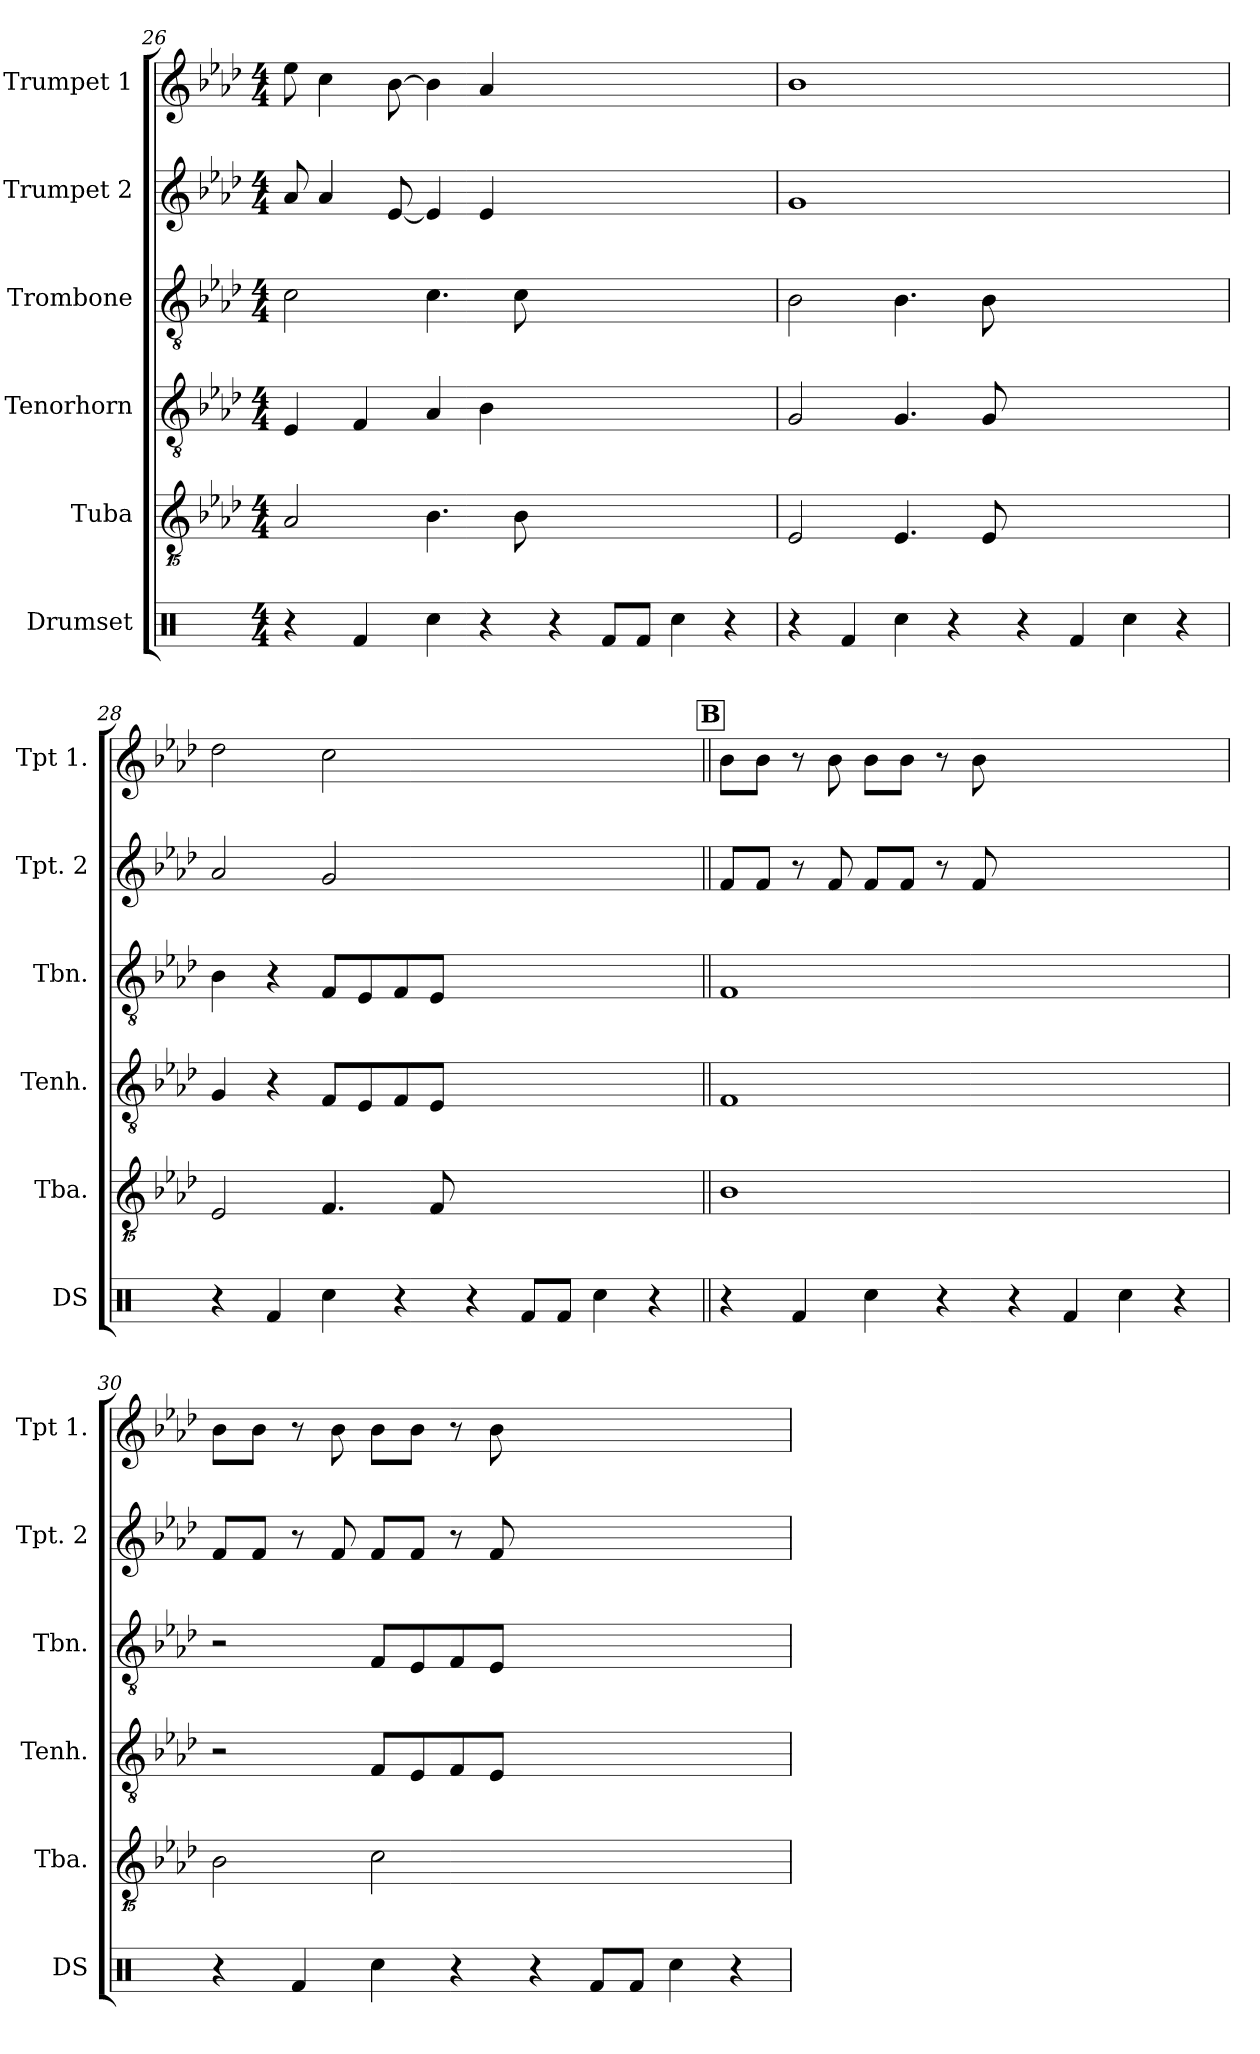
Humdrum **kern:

**kern	**kern	**kern	**kern	**kern	**kern
*part6	*part5	*part4	*part3	*part2	*part1
*staff6	*staff5	*staff4	*staff3	*staff2	*staff1
*I"Drumset	*I"Tuba	*I"Tenorhorn	*I"Trombone	*I"Trumpet 2	*I"Trumpet 1
*I'DS	*I'Tba.	*I'Tenh.	*I'Tbn.	*I'Tpt. 2	*I'Tpt 1.
*clefX	*clefGvv2	*clefGv2	*clefGv2	*clefG2	*clefG2
*k[]	*k[b-e-a-d-]	*k[b-e-a-d-]	*k[b-e-a-d-]	*k[b-e-a-d-]	*k[b-e-a-d-]
*M4/4	*M4/4	*M4/4	*M4/4	*M4/4	*M4/4
=26	=26	=26	=26	=26	=26
4r	2AA-	4E-	2c	8a-	8ee-
.	.	.	.	4a-	4cc
4Rf	.	4F	.	.	.
.	.	.	.	[8e-	[8b-
4Rcc	4.BB-	4A-	4.c	4e-]	4b-]
4r	.	4B-	.	4e-	4a-
.	8BB-	.	8c	.	.
4r	1ryy	1ryy	1ryy	1ryy	1ryy
8RfL	.	.	.	.	.
8RfJ	.	.	.	.	.
4Rcc	.	.	.	.	.
4r	.	.	.	.	.
=27	=27	=27	=27	=27	=27
4r	2EE-	2G	2B-	1g	1b-
4Rf	.	.	.	.	.
4Rcc	4.EE-	4.G	4.B-	.	.
4r	.	.	.	.	.
.	8EE-	8G	8B-	.	.
4r	1ryy	1ryy	1ryy	1ryy	1ryy
4Rf	.	.	.	.	.
4Rcc	.	.	.	.	.
4r	.	.	.	.	.
=28	=28	=28	=28	=28	=28
4r	2EE-	4G	4B-	2a-	2dd-
4Rf	.	4r	4r	.	.
4Rcc	4.FF	8FL	8FL	2g	2cc
.	.	8E-	8E-	.	.
4r	.	8F	8F	.	.
.	8FF	8E-J	8E-J	.	.
4r	1ryy	1ryy	1ryy	1ryy	1ryy
8RfL	.	.	.	.	.
8RfJ	.	.	.	.	.
4Rcc	.	.	.	.	.
4r	.	.	.	.	.
!!LO:REH:place=s1:a:B:fs=14:t=B
=29||	=29||	=29||	=29||	=29||	=29||
4r	1BB-	1F	1F	8fL	8b-L
.	.	.	.	8fJ	8b-J
4Rf	.	.	.	8r	8r
.	.	.	.	8f	8b-
4Rcc	.	.	.	8fL	8b-L
.	.	.	.	8fJ	8b-J
4r	.	.	.	8r	8r
.	.	.	.	8f	8b-
4r	1ryy	1ryy	1ryy	1ryy	1ryy
4Rf	.	.	.	.	.
4Rcc	.	.	.	.	.
4r	.	.	.	.	.
=30	=30	=30	=30	=30	=30
4r	2BB-	2r	2r	8fL	8b-L
.	.	.	.	8fJ	8b-J
4Rf	.	.	.	8r	8r
.	.	.	.	8f	8b-
4Rcc	2C	8FL	8FL	8fL	8b-L
.	.	8E-	8E-	8fJ	8b-J
4r	.	8F	8F	8r	8r
.	.	8E-J	8E-J	8f	8b-
4r	1ryy	1ryy	1ryy	1ryy	1ryy
8RfL	.	.	.	.	.
8RfJ	.	.	.	.	.
4Rcc	.	.	.	.	.
4r	.	.	.	.	.
=	=	=	=	=	=
*-	*-	*-	*-	*-	*-
